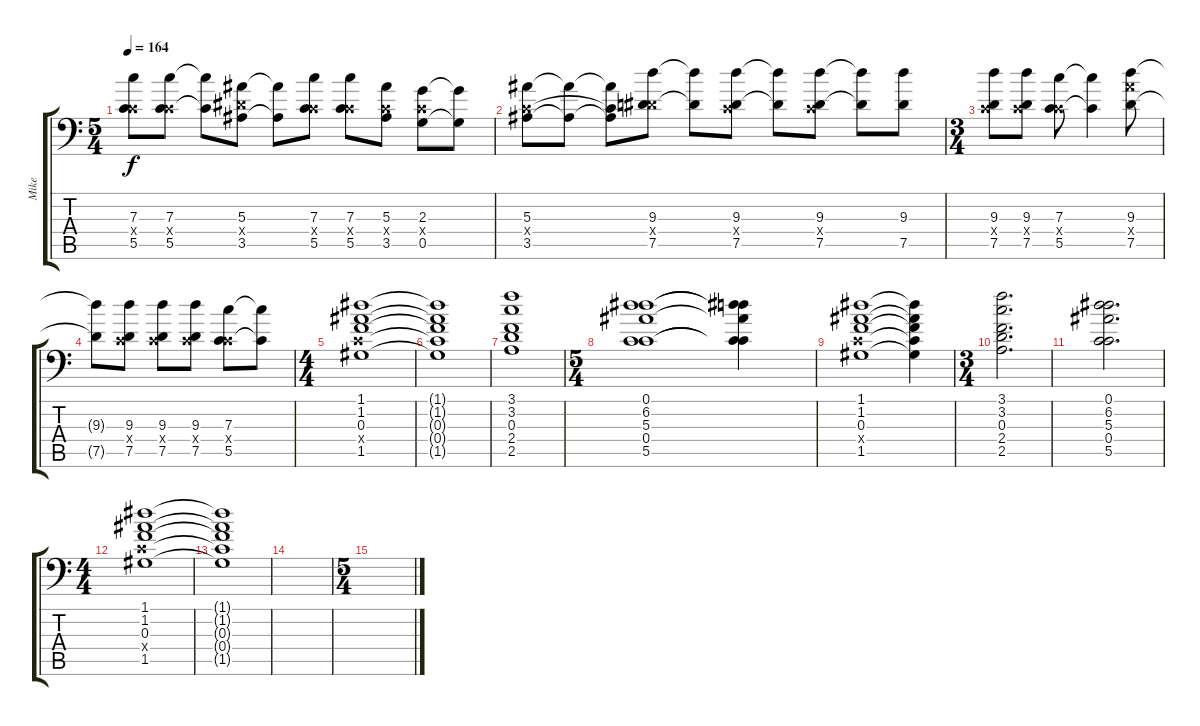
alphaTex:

\track ("Mike" "Mike") {instrument overdrivenguitar}
\staff {score tabs}
\tuning (D4 A3 F3 C3 G2 G1) {hide}
\ts (5 4)
\tempo 164
\clef f4
\ks c
(7.3 0.4{x} 5.5).8{dy f} (7.3 0.4{x} 5.5).8 (7.3{t} 5.5{t}).8 (5.3 3.4{x} 3.5).8 (5.3{t} 3.5{t}).8 (7.3 0.4{x} 5.5).8 (7.3 0.4{x} 5.5).8 (5.3 0.4{x} 3.5).8 (2.3 0.4{x} 0.5).8 (2.3{t} 0.5{t}).8 |
(5.3 0.4{x} 3.5).8 (5.3{t} 3.5{t}).8 (5.3{t} 0.4{t} 3.5{t}).8 (9.3 3.4{x} 7.5).8 (9.3{t} 7.5{t}).8 (9.3 0.4{x} 7.5).8 (9.3{t} 7.5{t}).8 (9.3 0.4{x} 7.5).8 (9.3{t} 7.5{t}).8 (9.3 7.5).8 |
\ts (3 4)
(9.3 0.4{x} 7.5).8 (9.3 0.4{x} 7.5).8 (7.3 0.4{x} 5.5).8 (7.3{t} 5.5{t}).4 (9.3 9.4{x} 7.5).8 |
(9.3{t} 7.5{t}).8 (9.3 0.4{x} 7.5).8 (9.3 0.4{x} 7.5).8 (9.3 0.4{x} 7.5).8 (7.3 0.4{x} 5.5).8 (7.3{t} 5.5{t}).8 |
\ts (4 4)
(1.1 1.2 0.3 0.4{x} 1.5).1 |
(1.1{t} 1.2{t} 0.3{t} 0.4{t} 1.5{t}).1 |
(3.1 3.2 0.3 2.4 2.5).1 |
\ts (5 4)
(0.1 6.2 5.3 0.4 5.5).1 (0.1{t} 6.2{t} 5.3{t} 0.4{t} 5.5{t}).4 |
(1.1 1.2 0.3 0.4{x} 1.5).1 (1.1{t} 1.2{t} 0.3{t} 0.4{t} 1.5{t}).4 |
\ts (3 4)
(3.1 3.2 0.3 2.4 2.5).2{d} |
(0.1 6.2 5.3 0.4 5.5).2{d} |
\ts (4 4)
(1.1 1.2 0.3 0.4{x} 1.5).1 |
(1.1{t} 1.2{t} 0.3{t} 0.4{t} 1.5{t}).1 |
|
\ts (5 4)
